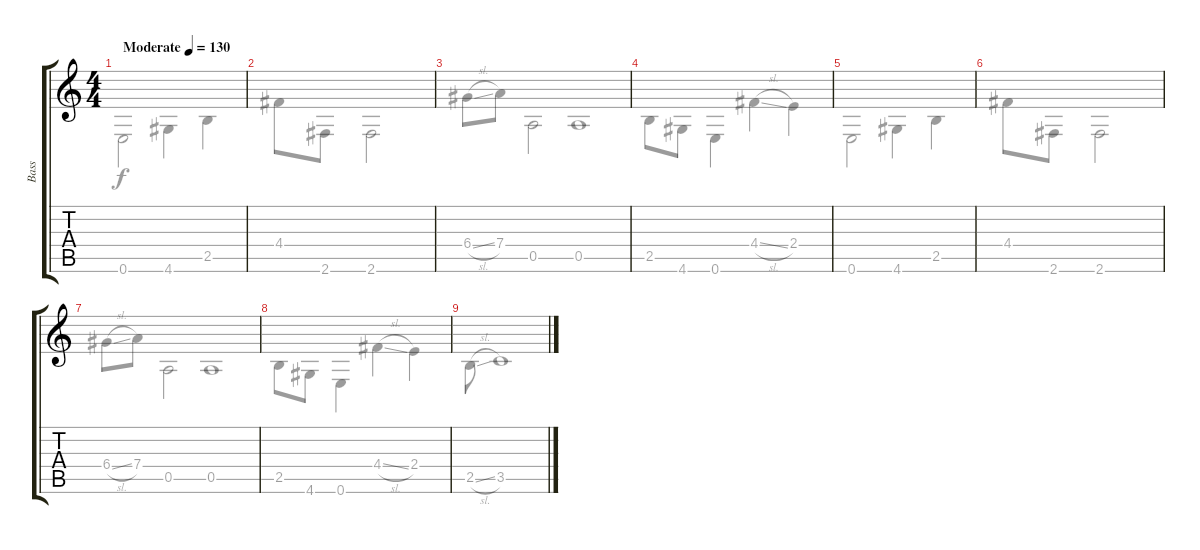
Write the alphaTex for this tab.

\track ("Bass" "Bass") {instrument electricbasspick}
\staff {score tabs}
\tuning (E4 B3 G3 D3 A2 E2) {hide}
\voice
\ts (4 4)
\tempo (130 "Moderate")
\clef g2
\ks c
|
|
|
|
|
|
|
|
|
\voice
\clef g2
\ks c
0.6.2{dy f} 4.6.4 2.5.4 |
4.4.8 2.6.8 2.6.2 |
6.4{sl}.8 7.4.8 0.5.2 0.5.1 |
2.5.8 4.6.8 0.6.4 4.4{sl}.4 2.4.4 |
0.6.2 4.6.4 2.5.4 |
4.4.8 2.6.8 2.6.2 |
6.4{sl}.8 7.4.8 0.5.2 0.5.1 |
2.5.8 4.6.8 0.6.4 4.4{sl}.4 2.4.4 |
2.5{sl}.8 3.5.1 |
